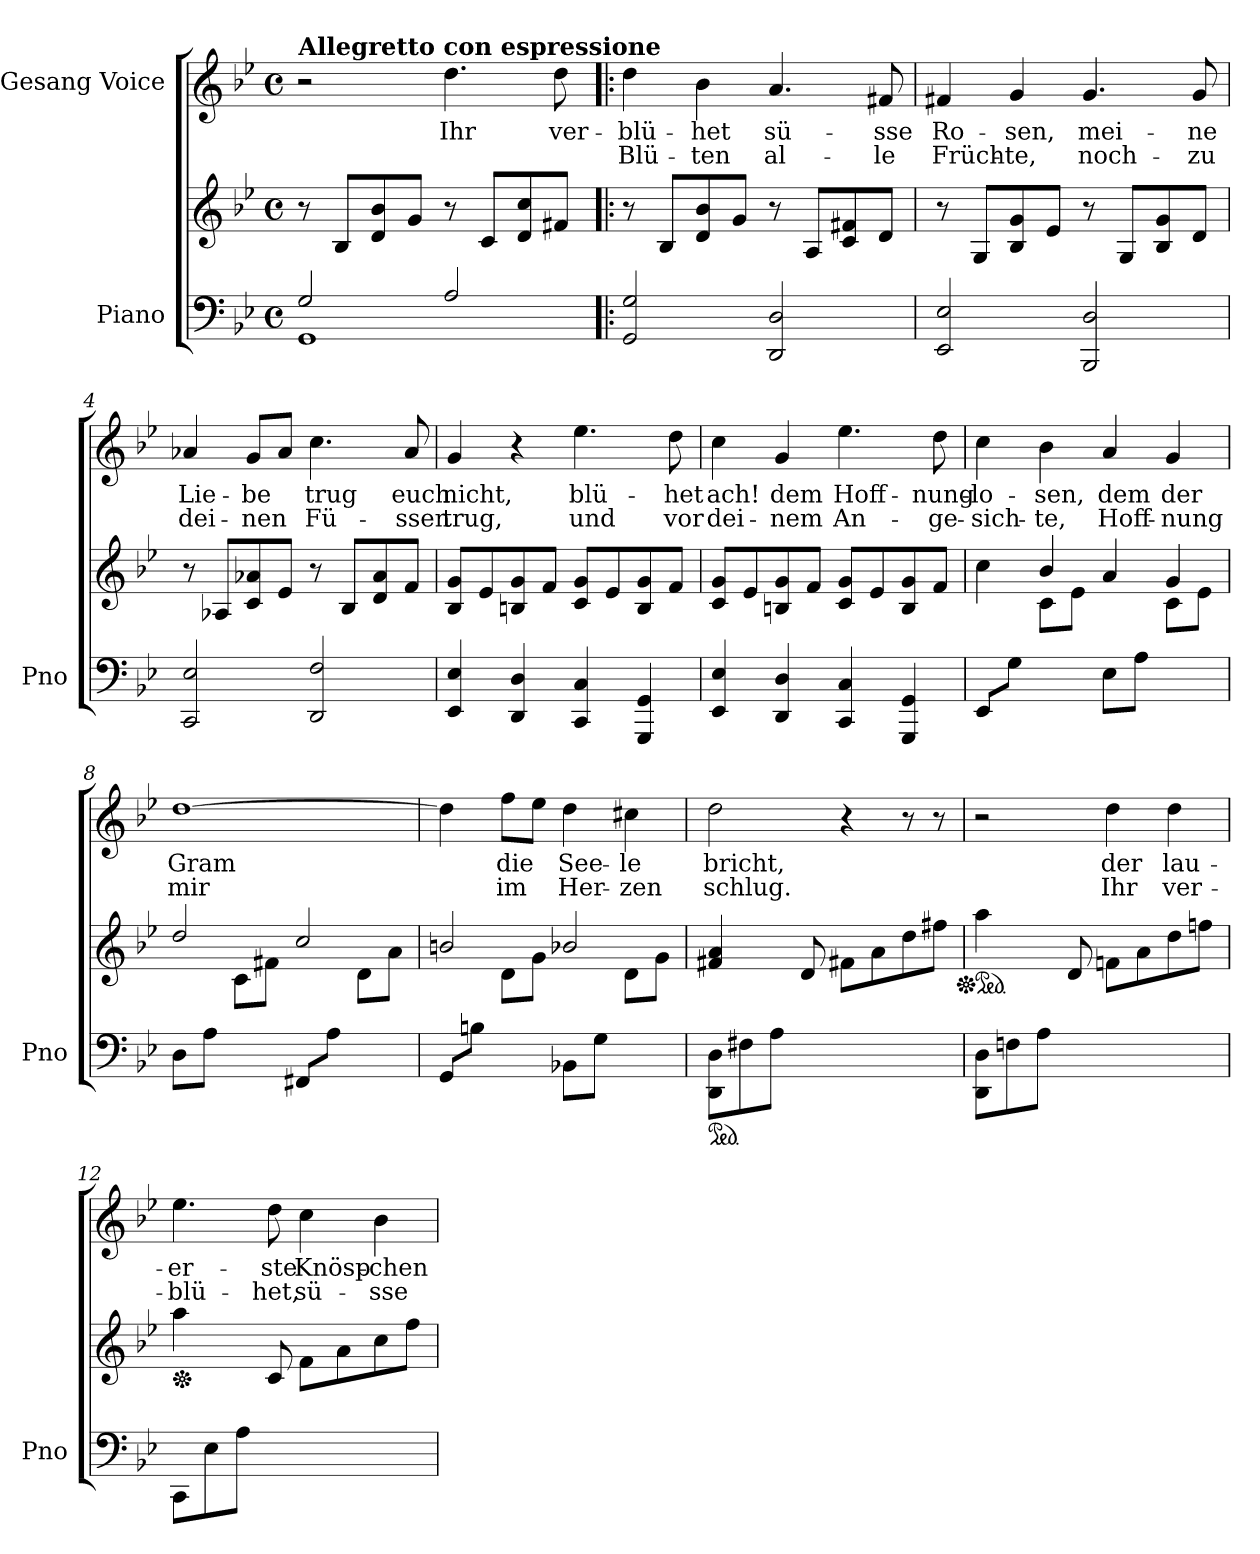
**kern	**kern	**kern	**text	**text
*part2	*part2	*part1	*part1	*part1
*staff3	*staff2	*staff1	*staff1	*staff1
*I"Piano	*	*I"Gesang Voice	*	*
*I'Pno	*	*	*	*
*clefF4	*clefG2	*clefG2	*	*
*k[b-e-]	*k[b-e-]	*k[b-e-]	*	*
*M4/4	*M4/4	*M4/4	*	*
*met(c)	*met(c)	*met(c)	*	*
=1	=1	=1	=1	=1
*^	*	*	*	*
!	!	!	!LO:TX:a:B:t=Allegretto con espressione	!	!
2G/	1GG	8r	2r	.	.
.	.	8B-/L	.	.	.
.	.	8d/ 8b-/	.	.	.
.	.	8g/J	.	.	.
!	!	!	!	!LO:LY:b	!
2A/	.	8r	4.dd\	Ihr	.
.	.	8c/L	.	.	.
.	.	8d/ 8cc/	.	.	.
!	!	!	!	!LO:LY:b	!
.	.	8f#X/J	8dd\	ver-	.
*v	*v	*	*	*	*
=2!|:	=2!|:	=2!|:	=2!|:	=2!|:
!	!	!	!LO:LY:b	!LO:LY:b
2GG/ 2G/	8r	4dd\	-blü-	Blü-
.	8B-/L	.	.	.
!	!	!	!LO:LY:b	!LO:LY:b
.	8d/ 8b-/	4b-\	-het	-ten
.	8g/J	.	.	.
!	!	!	!LO:LY:b	!LO:LY:b
2DD/ 2D/	8r	4.a/	sü-	al-
.	8A/L	.	.	.
.	8c/ 8f#X/	.	.	.
!	!	!	!LO:LY:b	!LO:LY:b
.	8d/J	8f#X/	-sse	-le
=3	=3	=3	=3	=3
!	!	!	!LO:LY:b	!LO:LY:b
2EE-/ 2E-/	8r	4f#X/	Ro-	Früch-
.	8G/L	.	.	.
!	!	!	!LO:LY:b	!LO:LY:b
.	8B-/ 8g/	4g/	-sen,	-te,
.	8e-/J	.	.	.
!	!	!	!LO:LY:b	!LO:LY:b
2BBB-/ 2D/	8r	4.g/	mei-	noch-
.	8G/L	.	.	.
.	8B-/ 8g/	.	.	.
!	!	!	!LO:LY:b	!LO:LY:b
.	8d/J	8g/	-ne	-zu
=4	=4	=4	=4	=4
!	!	!	!LO:LY:b	!LO:LY:b
2CC/ 2E-/	8r	4a-X/	Lie-	dei-
.	8A-X/L	.	.	.
!	!	!	!LO:LY:b	!LO:LY:b
.	8c/ 8a-X/	8g/L	-be	-nen
.	8e-/J	8a-/J	.	.
!	!	!	!LO:LY:b	!LO:LY:b
2DD/ 2F/	8r	4.cc\	trug	Fü-
.	8B-/L	.	.	.
.	8d/ 8a-/	.	.	.
!	!	!	!LO:LY:b	!LO:LY:b
.	8f/J	8a-/	euch	-ssen
=5	=5	=5	=5	=5
!	!	!	!LO:LY:b	!LO:LY:b
4EE-/ 4E-/	8B-/ 8g/L	4g/	nicht,	trug,
.	8e-/	.	.	.
4DD/ 4D/	8Bn/ 8g/	4r	.	.
.	8f/J	.	.	.
!	!	!	!LO:LY:b	!LO:LY:b
4CC/ 4C/	8c/ 8g/L	4.ee-\	blü-	und
.	8e-/	.	.	.
4GGG/ 4GG/	8B/ 8g/	.	.	.
!	!	!	!LO:LY:b	!LO:LY:b
.	8f/J	8dd\	-het	vor
!!LO:LB:g=z
=6	=6	=6	=6	=6
!	!	!	!LO:LY:b	!LO:LY:b
4EE-/ 4E-/	8c/ 8g/L	4cc\	ach!	dei-
.	8e-/	.	.	.
!	!	!	!LO:LY:b	!LO:LY:b
4DD/ 4D/	8Bn/ 8g/	4g/	dem	-nem
.	8f/J	.	.	.
!	!	!	!LO:LY:b	!LO:LY:b
4CC/ 4C/	8c/ 8g/L	4.ee-\	Hoff-	An-
.	8e-/	.	.	.
4GGG/ 4GG/	8B/ 8g/	.	.	.
!	!	!	!LO:LY:b	!LO:LY:b
.	8f/J	8dd\	-nung-	-ge-
=7	=7	=7	=7	=7
*	*^	*	*	*
!	!	!	!	!LO:LY:b	!LO:LY:b
8EE-/L	4cc\	4ryy	4cc\	-lo-	-sich-
8G\J	.	.	.	.	.
!	!	!	!	!LO:LY:b	!LO:LY:b
4ryy	4b-/	8c\L	4b-\	-sen,	-te,
.	.	8e-\J	.	.	.
!	!	!	!	!LO:LY:b	!LO:LY:b
8E-\L	4a/	4ryy	4a/	dem	Hoff-
8A\J	.	.	.	.	.
!	!	!	!	!LO:LY:b	!LO:LY:b
4ryy	4g/	8c\L	4g/	der	-nung
.	.	8e-\J	.	.	.
=8	=8	=8	=8	=8	=8
!	!	!	!	!LO:LY:b	!LO:LY:b
8D\L	2dd/	4ryy	[1dd	Gram	mir
8A\J	.	.	.	.	.
4ryy	.	8c\L	.	.	.
.	.	8f#X\J	.	.	.
8FF#X/L	2cc/	4ryy	.	.	.
8A\J	.	.	.	.	.
4ryy	.	8d\L	.	.	.
.	.	8a\J	.	.	.
=9	=9	=9	=9	=9	=9
8GG/L	2bn/	4ryy	4dd\]	.	.
8Bn\J	.	.	.	.	.
!	!	!	!	!LO:LY:b	!LO:LY:b
4ryy	.	8d\L	8ff\L	die	im
.	.	8g\J	8ee-\J	.	.
!	!	!	!	!LO:LY:b	!LO:LY:b
8BB-X\L	2b-X/	4ryy	4dd\	See-	Her-
8G\J	.	.	.	.	.
!	!	!	!	!LO:LY:b	!LO:LY:b
4ryy	.	8d\L	4cc#X\	-le	-zen
.	.	8g\J	.	.	.
=10	=10	=10	=10	=10	=10
*ped	*	*	*	*	*
!	!	!	!	!LO:LY:b	!LO:LY:b
8DD\ 8D\L	4f#X/ 4a/	4.ryy	2dd\	bricht,	schlug.
8F#X\	.	.	.	.	.
8A\J	4ryy	.	.	.	.
2ryy	.	8d/	.	.	.
.	2ryy	8f#X\L	4r	.	.
.	.	8a\	.	.	.
.	.	8dd\	8r	.	.
8ryy	.	8ff#X\J	8r	.	.
=11	=11	=11	=11	=11	=11
*	*Xped	*	*	*	*
*	*ped	*	*	*	*
8DD\ 8D\L	4aa\	4.ryy	2r	.	.
8Fn\	.	.	.	.	.
8A\J	4ryy	.	.	.	.
2ryy	.	8d/	.	.	.
!	!	!	!	!LO:LY:b	!LO:LY:b
.	2ryy	8fn\L	4dd\	der	Ihr
.	.	8a\	.	.	.
!	!	!	!	!LO:LY:b	!LO:LY:b
.	.	8dd\	4dd\	lau-	ver-
8ryy	.	8ffn\J	.	.	.
!!LO:LB:g=z
=12	=12	=12	=12	=12	=12
*	*Xped	*	*	*	*
!	!	!	!	!LO:LY:b	!LO:LY:b
8CC\L	4aa\	4.ryy	4.ee-\	-er-	-blü-
8E-\	.	.	.	.	.
8A\J	4ryy	.	.	.	.
!	!	!	!	!LO:LY:b	!LO:LY:b
2ryy	.	8c/	8dd\	-ste	-het,
!	!	!	!	!LO:LY:b	!LO:LY:b
.	2ryy	8f\L	4cc\	Knösp-	sü-
.	.	8a\	.	.	.
!	!	!	!	!LO:LY:b	!LO:LY:b
.	.	8cc\	4b-\	-chen	-sse
8ryy	.	8ff\J	.	.	.
*	*v	*v	*	*	*
=	=	=	=	=
*-	*-	*-	*-	*-
